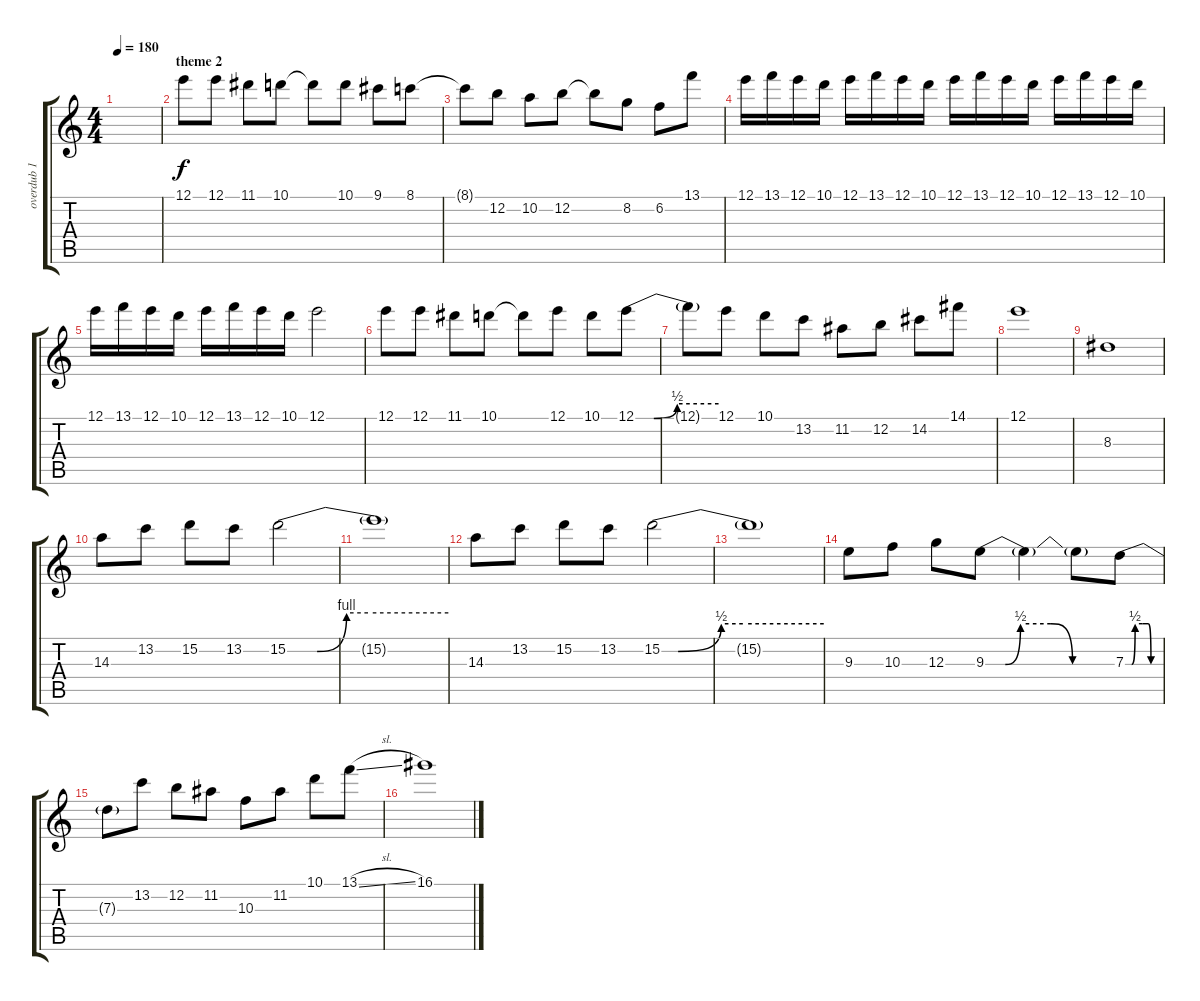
\track ("overdub 1" "overdub 1") {instrument overdrivenguitar}
\staff {score tabs}
\tuning (E4 B3 G3 D3 A2 E2) {hide}
\ts (4 4)
\tempo 180
\clef g2
\ks c
|
\section ("" "theme 2")
12.1.8 12.1.8 11.1.8 10.1.8 10.1{t}.8 10.1.8 9.1.8 8.1.8 |
8.1{t}.8 12.2.8 10.2.8 12.2.8 12.2{t}.8 8.2.8 6.2.8 13.1.8 |
12.1.16 13.1.16 12.1.16 10.1.16 12.1.16 13.1.16 12.1.16 10.1.16 12.1.16 13.1.16 12.1.16 10.1.16 12.1.16 13.1.16 12.1.16 10.1.16 |
12.1.16 13.1.16 12.1.16 10.1.16 12.1.16 13.1.16 12.1.16 10.1.16 12.1.2 |
12.1.8 12.1.8 11.1.8 10.1.8 10.1{t}.8 12.1.8 10.1.8 12.1{be (custom 0 0 13 0 30 2 60 2)}.8 |
12.1{t}.8 12.1.8 10.1.8 13.2.8 11.2.8 12.2.8 14.2.8 14.1.8 |
12.1.1 |
8.3.1 |
14.3.8 13.2.8 15.2.8 13.2.8 15.2{be (custom 0 0 11 0 22 4 30 4 60 4)}.2 |
15.2{t}.1 |
14.3.8 13.2.8 15.2.8 13.2.8 15.2{be (custom 0 0 6 0 22 2 30 2 60 2)}.2 |
15.2{t}.1 |
9.3.8 10.3.8 12.3.8 9.3{be (custom 0 0 9 0 16 2 30 2 40 0 60 0)}.8 9.3{t}.4 9.3{t}.8 7.3{be (custom 0 0 11 0 17 2 30 2 40 2 45 0 60 0)}.8 |
7.3{t}.8 13.2.8 12.2.8 11.2.8 10.3.8 11.2.8 10.1.8 13.1{sl}.8 |
16.1.1
